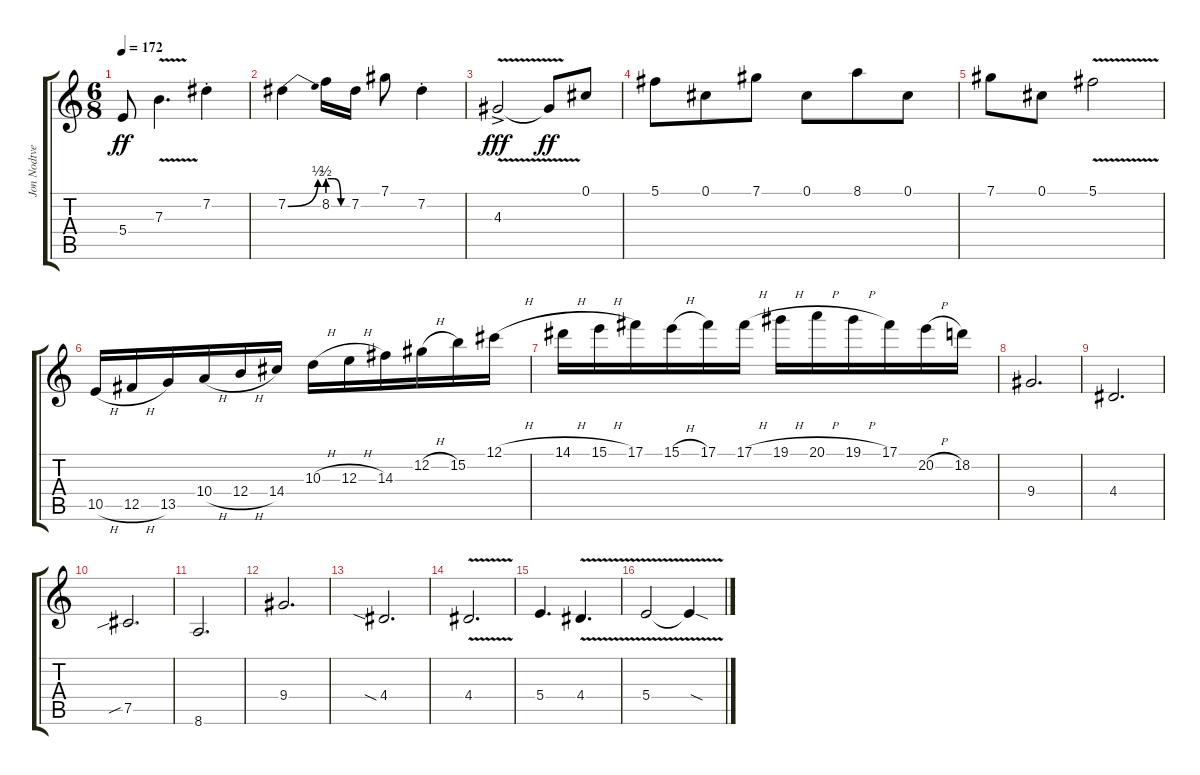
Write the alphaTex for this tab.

\track ("Jon Nodtveidt (Lead)" "Jon Nodtve") {instrument distortionguitar}
\staff {score tabs}
\tuning (Db4 Ab3 E3 B2 Gb2 Db2) {hide}
\ts (6 8)
\tempo 172
\clef g2
\ks c
5.4.8{dy ff} 7.3{v}.4{d} 7.2{st}.4 |
7.2{be (bend 0 0 60 2)}.4 8.2{be (custom 0 2 20 2 40 0 60 0)}.16 7.2.16 7.1.8 7.2{st}.4 |
4.3{v ac}.2{dy fff} 4.3{v t}.8{dy ff} 0.1.8 |
5.1.8 0.1.8 7.1.8 0.1.8 8.1.8 0.1.8 |
7.1.8 0.1.8 5.1{v}.2 |
10.5{h}.16 12.5{h}.16 13.5.16 10.4{h}.16 12.4{h}.16 14.4.16 10.3{h}.16 12.3{h}.16 14.3.16 12.2{h}.16 15.2.16 12.1{h}.16 |
14.1{h}.16 15.1{h}.16 17.1.16 15.1{h}.16 17.1.16 17.1{h}.16 19.1{h}.16 20.1{h}.16 19.1{h}.16 17.1.16 20.2{h}.16 18.2.16 |
9.4.2{d} |
4.4.2{d} |
7.5{sib}.2{d} |
8.6.2{d} |
9.4.2{d} |
4.4{sia}.2{d} |
4.4{v}.2{d} |
5.4.4{d} 4.4{v}.4{d} |
5.4{v}.2 5.4{sod t}.4
